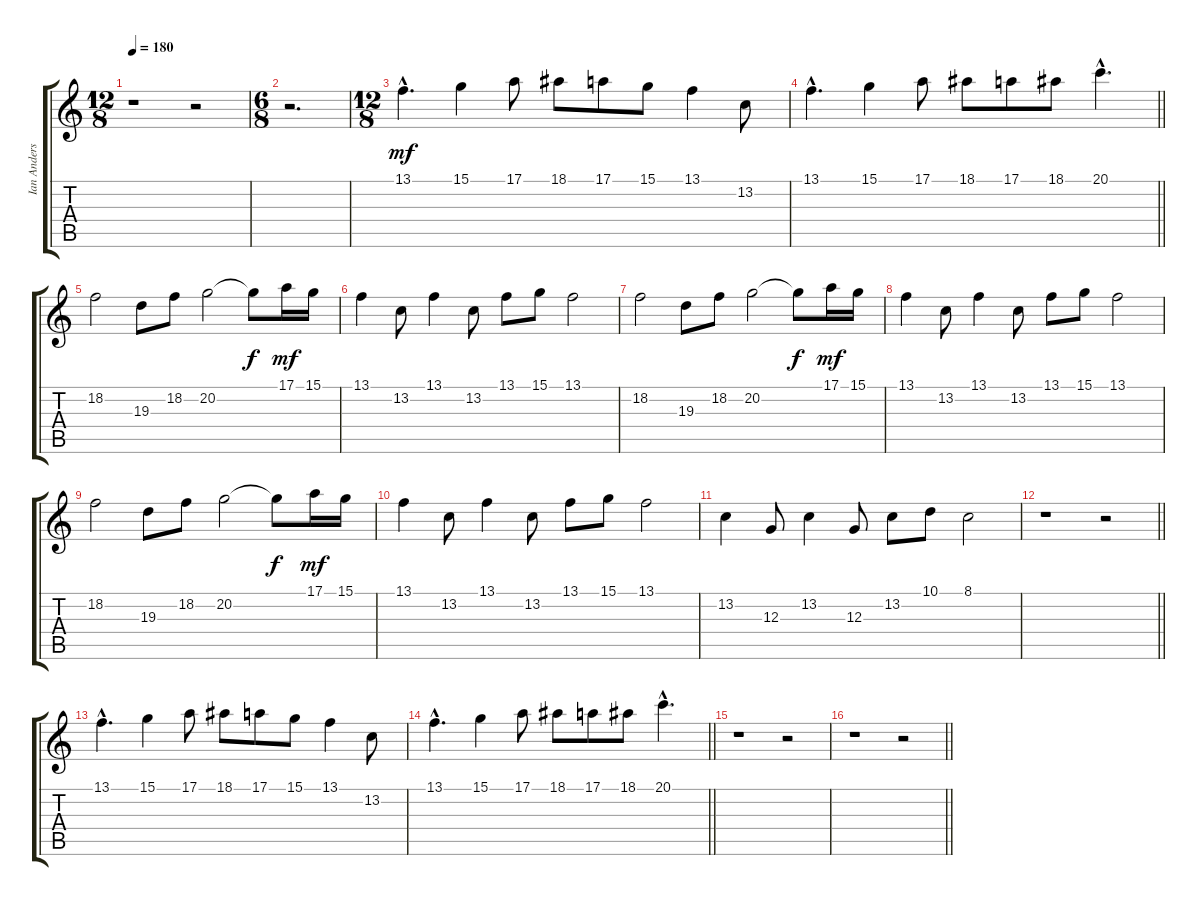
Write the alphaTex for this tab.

\track ("Ian Anderson (flute/sax)" "Ian Anders") {instrument flute}
\staff {score tabs}
\tuning (E4 B3 G3 D3 A2 E2) {hide}
\ts (12 8)
\tempo 180
\clef g2
\ks c
r.1{dy mf} r.2 |
\ts (6 8)
r.2{d} |
\ts (12 8)
13.1{hac}.4{d} 15.1.4 17.1.8 18.1.8 17.1.8 15.1.8 13.1.4 13.2.8 |
\barLineRight lightlight
13.1{hac}.4{d} 15.1.4 17.1.8 18.1.8 17.1.8 18.1.8 20.1{hac}.4{d} |
18.2.2 19.3.8 18.2.8 20.2.2 20.2{t}.8{dy f} 17.1.16{dy mf} 15.1.16 |
13.1.4 13.2.8 13.1.4 13.2.8 13.1.8 15.1.8 13.1.2 |
18.2.2 19.3.8 18.2.8 20.2.2 20.2{t}.8{dy f} 17.1.16{dy mf} 15.1.16 |
13.1.4 13.2.8 13.1.4 13.2.8 13.1.8 15.1.8 13.1.2 |
18.2.2 19.3.8 18.2.8 20.2.2 20.2{t}.8{dy f} 17.1.16{dy mf} 15.1.16 |
13.1.4 13.2.8 13.1.4 13.2.8 13.1.8 15.1.8 13.1.2 |
13.2.4 12.3.8 13.2.4 12.3.8 13.2.8 10.1.8 8.1.2 |
\barLineRight lightlight
r.1 r.2 |
13.1{hac}.4{d} 15.1.4 17.1.8 18.1.8 17.1.8 15.1.8 13.1.4 13.2.8 |
\barLineRight lightlight
13.1{hac}.4{d} 15.1.4 17.1.8 18.1.8 17.1.8 18.1.8 20.1{hac}.4{d} |
r.1 r.2 |
\barLineRight lightlight
r.1 r.2
